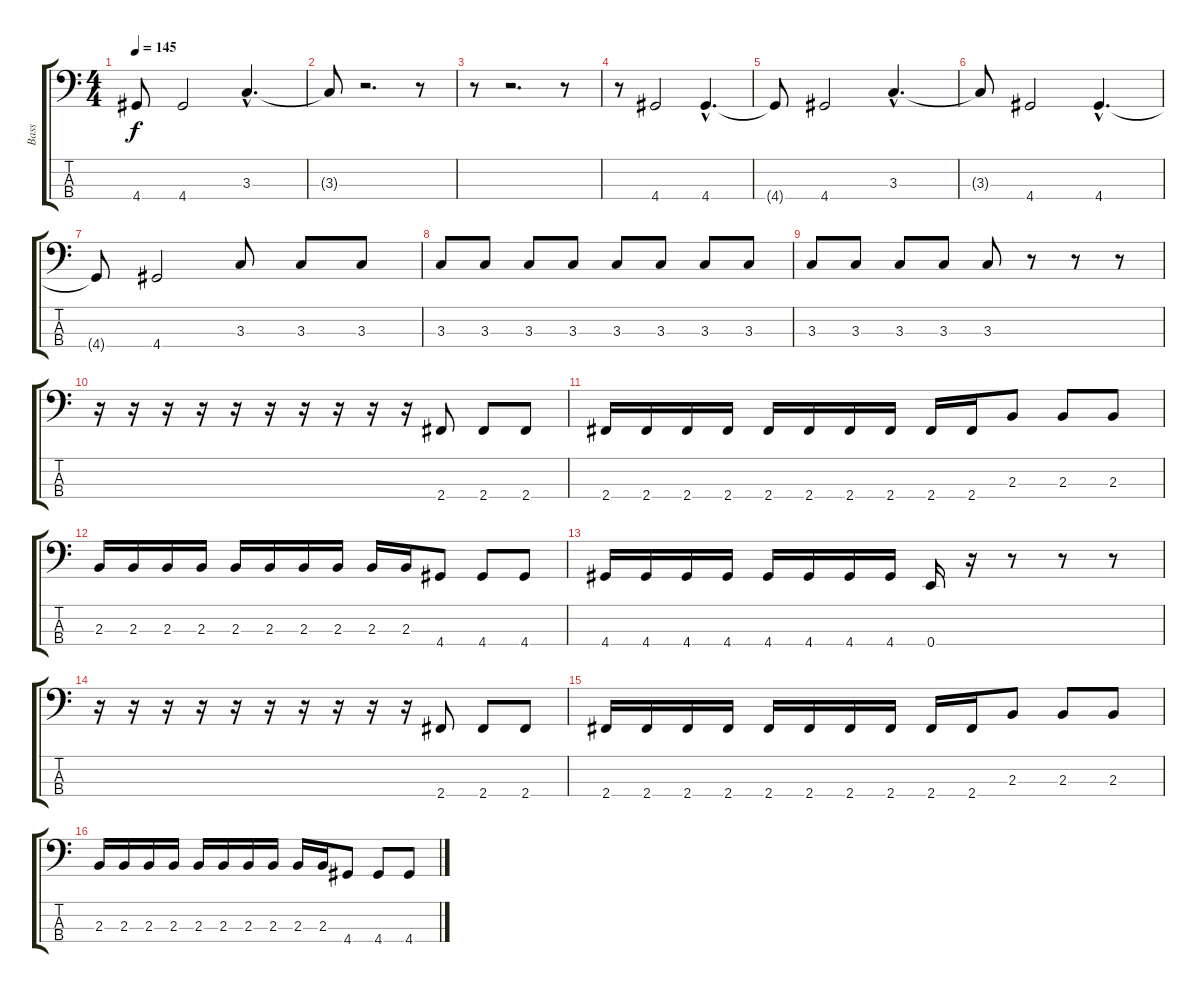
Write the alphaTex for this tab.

\track ("Bass" "Bass") {instrument electricbasspick}
\staff {score tabs}
\tuning (G2 D2 A1 E1) {hide}
\ts (4 4)
\tempo 145
\clef f4
\ks c
4.4{t}.8{dy f} 4.4.2 3.3{hac}.4{d} |
3.3{t}.8 r.2{d} r.8 |
r.8 r.2{d} r.8 |
r.8 4.4.2 4.4{hac}.4{d} |
4.4{t}.8 4.4.2 3.3{hac}.4{d} |
3.3{t}.8 4.4.2 4.4{hac}.4{d} |
4.4{t}.8 4.4.2 3.3.8 3.3.8 3.3.8 |
3.3.8 3.3.8 3.3.8 3.3.8 3.3.8 3.3.8 3.3.8 3.3.8 |
3.3.8 3.3.8 3.3.8 3.3.8 3.3.8 r.8 r.8 r.8 |
r.16 r.16 r.16 r.16 r.16 r.16 r.16 r.16 r.16 r.16 2.4.8 2.4.8 2.4.8 |
2.4.16 2.4.16 2.4.16 2.4.16 2.4.16 2.4.16 2.4.16 2.4.16 2.4.16 2.4.16 2.3.8 2.3.8 2.3.8 |
2.3.16 2.3.16 2.3.16 2.3.16 2.3.16 2.3.16 2.3.16 2.3.16 2.3.16 2.3.16 4.4.8 4.4.8 4.4.8 |
4.4.16 4.4.16 4.4.16 4.4.16 4.4.16 4.4.16 4.4.16 4.4.16 0.4.16 r.16 r.8 r.8 r.8 |
r.16 r.16 r.16 r.16 r.16 r.16 r.16 r.16 r.16 r.16 2.4.8 2.4.8 2.4.8 |
2.4.16 2.4.16 2.4.16 2.4.16 2.4.16 2.4.16 2.4.16 2.4.16 2.4.16 2.4.16 2.3.8 2.3.8 2.3.8 |
2.3.16 2.3.16 2.3.16 2.3.16 2.3.16 2.3.16 2.3.16 2.3.16 2.3.16 2.3.16 4.4.8 4.4.8 4.4.8
